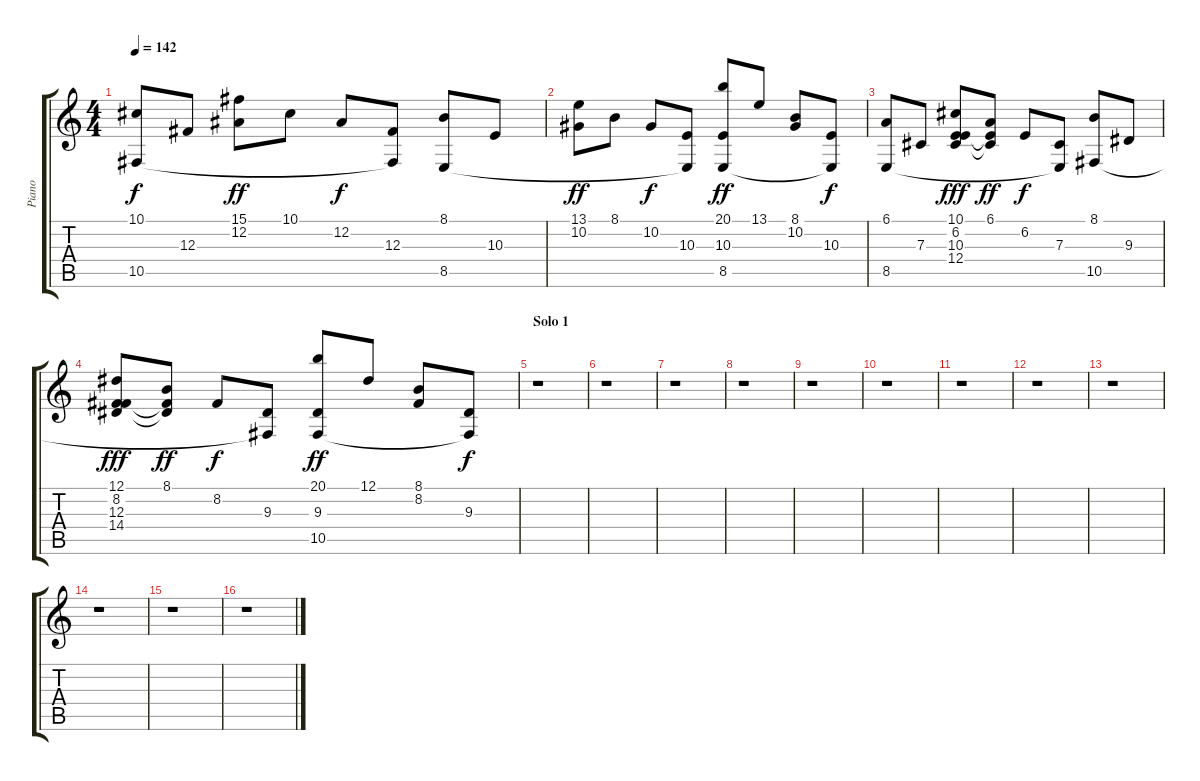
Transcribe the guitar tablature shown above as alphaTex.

\track ("Piano" "Piano") {instrument acousticgrandpiano}
\staff {score tabs}
\tuning (Eb4 Bb3 Gb3 Db3 Ab2 Eb2) {hide}
\ts (4 4)
\tempo 142
\clef g2
\ks c
(10.1 10.5).8{dy f} 12.3.8 (15.1 12.2).8{dy ff} 10.1.8 12.2.8{dy f} (12.3 10.5{t}).8 (8.1 8.5).8 10.3.8 |
(13.1 10.2).8{dy ff} 8.1.8 10.2.8{dy f} (10.3 8.5{t}).8 (20.1 10.3 8.5).8{dy ff} 13.1.8 (8.1 10.2).8 (10.3 8.5{t}).8{dy f} |
(6.1 8.5).8 7.3.8 (10.1 6.2 10.3 12.4).8{dy fff} (6.1 10.3{t} 12.4{t}).8{dy ff} 6.2.8{dy f} (7.3 8.5{t}).8 (8.1 10.5).8 9.3.8 |
(12.1 8.2 12.3 14.4).8{dy fff} (8.1 12.3{t} 14.4{t}).8{dy ff} 8.2.8{dy f} (9.3 10.5{t}).8 (20.1 9.3 10.5).8{dy ff} 12.1.8 (8.1 8.2).8 (9.3 10.5{t}).8{dy f} |
\section ("" "Solo 1")
r.1 |
r.1 |
r.1 |
r.1 |
r.1 |
r.1 |
r.1 |
r.1 |
r.1 |
r.1 |
r.1 |
r.1
